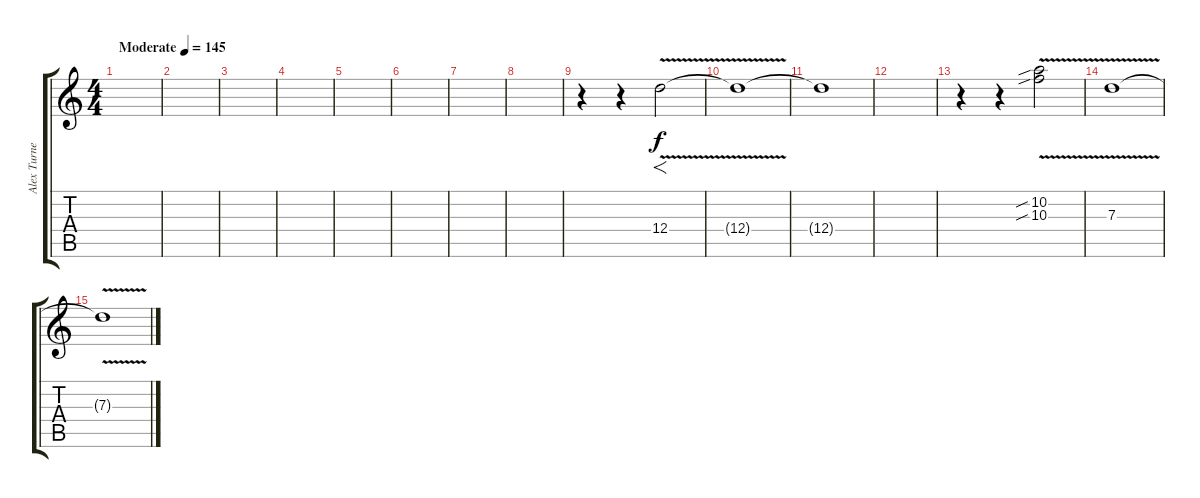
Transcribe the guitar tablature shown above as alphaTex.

\track ("Alex Turner (Rhythm Guitar)" "Alex Turne") {instrument overdrivenguitar}
\staff {score tabs}
\tuning (E4 B3 G3 D3 A2 E2) {hide}
\ts (4 4)
\tempo (145 "Moderate")
\clef g2
\ks c
|
|
|
|
|
|
|
|
r.4 r.4 12.4{v}.2{f} |
12.4{t}.1 |
12.4{t}.1{volume 3} |
|
r.4{volume 13} r.4 (10.2{v sib} 10.3{v sib}).2 |
7.3{v}.1 |
7.3{t}.1{volume 3}
